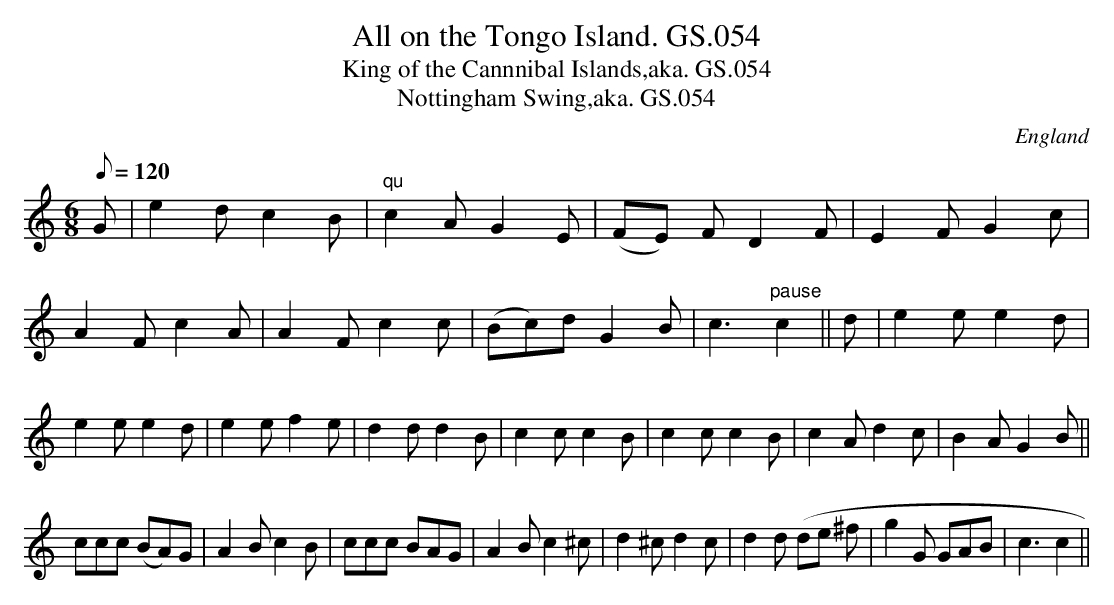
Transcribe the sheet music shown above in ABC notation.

X:1
T:All on the Tongo Island. GS.054
T:King of the Cannnibal Islands,aka. GS.054
T:Nottingham Swing,aka. GS.054
M:6/8
L:1/8
Q:120
O:England
K:C major
G | e2d c2 B | "qu"c2 A G2 E | (FE) F D2 F | E2FG2c | A2Fc2A | A2Fc2c |
(Bc)d G2B | c3 "pause" c2||
d | e2ee2d | e2ee2d | e2ef2e | d2dd2B | c2cc2B | c2cc2B | c2 A d2 c | B2
A G2 B ||!
 ccc (BA)G | A2Bc2B |  ccc BAG | A2Bc2^c  | d2^cd2c | d2d (de
) ^f | g2G GAB | c3 c2 ||
